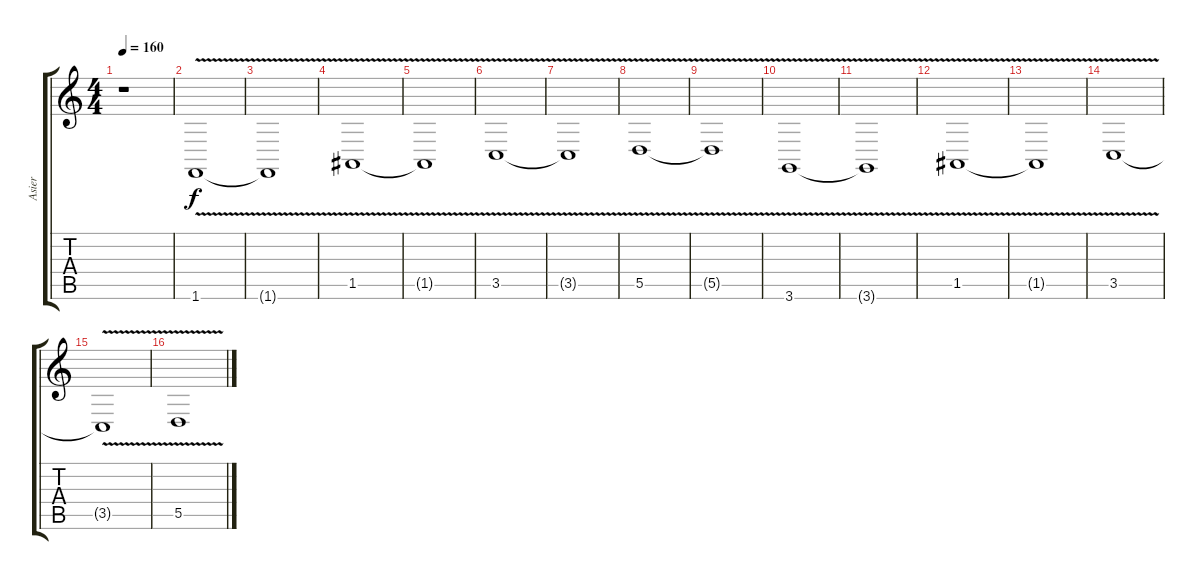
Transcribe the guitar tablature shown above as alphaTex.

\track ("Asier" "Asier") {instrument oboe}
\staff {score tabs}
\tuning (E4 B3 G3 D3 A2 E2) {hide}
\ts (4 4)
\tempo 160
\clef g2
\ks c
r.1{dy f instrument oboe} |
1.6{v}.1 |
1.6{t}.1 |
1.5{v}.1 |
1.5{t}.1 |
3.5{v}.1 |
3.5{t}.1 |
5.5{v}.1 |
5.5{t}.1 |
3.6{v}.1 |
3.6{t}.1 |
1.5{v}.1 |
1.5{t}.1 |
3.5{v}.1 |
3.5{t}.1 |
5.5{v}.1
